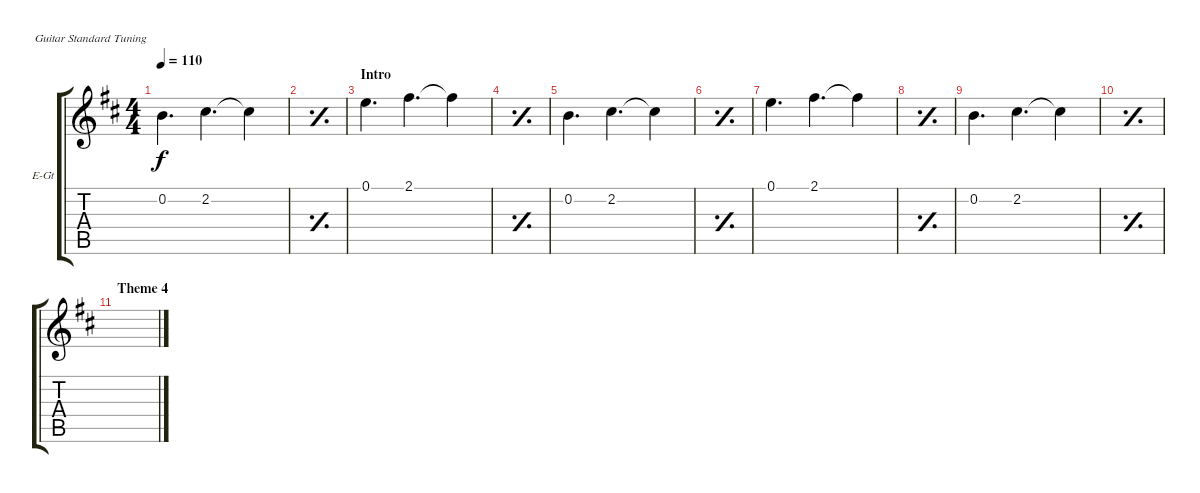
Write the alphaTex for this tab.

\defaultSystemsLayout 4
\bracketExtendMode groupsimilarinstruments
\firstSystemTrackNameOrientation horizontal
\otherSystemsTrackNameOrientation horizontal
\track ("Solo Guitar" "E-Gt") {multiBarRest instrument electricguitarclean}
\staff {score tabs}
\tuning (E4 B3 G3 D3 A2 E2)
\ts (4 4)
\tempo 110
\clef g2
\ks d
0.2.4{d dy f} 2.2.4{d} 2.2{t}.4 |
\simile simple
|
\section ("" "Intro")
\simile none
0.1.4{d} 2.1.4{d} 2.1{t}.4 |
\simile simple
|
\simile none
0.2.4{d} 2.2.4{d} 2.2{t}.4 |
\simile simple
|
\simile none
0.1.4{d} 2.1.4{d} 2.1{t}.4 |
\simile simple
|
\simile none
0.2.4{d} 2.2.4{d} 2.2{t}.4 |
\simile simple
|
\section ("" "Theme 4")
\simile none
